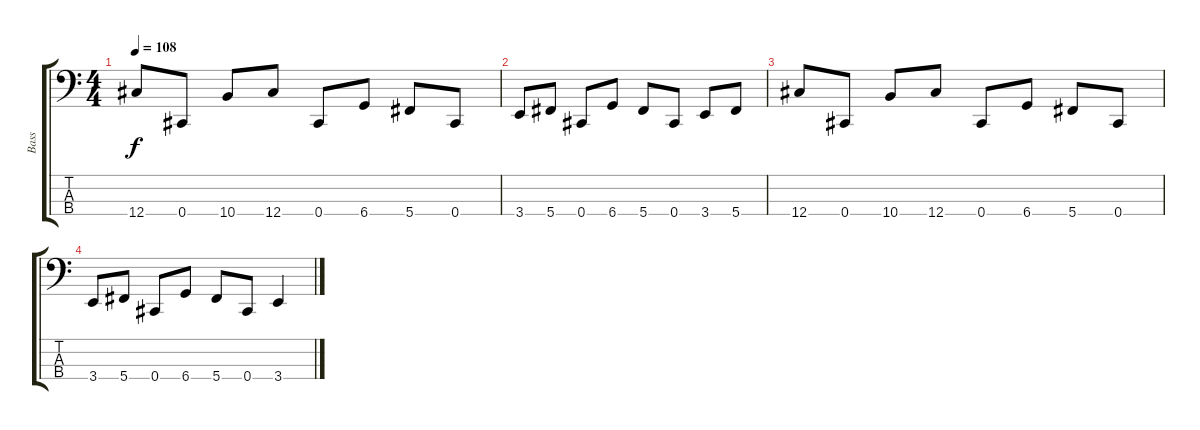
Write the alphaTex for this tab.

\track ("Bass" "Bass") {instrument electricbassfinger}
\staff {score tabs}
\tuning (Gb2 Db2 Ab1 Db1) {hide}
\ts (4 4)
\tempo 108
\clef f4
\ks c
12.4.8{dy f} 0.4.8 10.4.8 12.4.8 0.4.8 6.4.8 5.4.8 0.4.8 |
3.4.8 5.4.8 0.4.8 6.4.8 5.4.8 0.4.8 3.4.8 5.4.8 |
12.4.8 0.4.8 10.4.8 12.4.8 0.4.8 6.4.8 5.4.8 0.4.8 |
3.4.8 5.4.8 0.4.8 6.4.8 5.4.8 0.4.8 3.4.4
